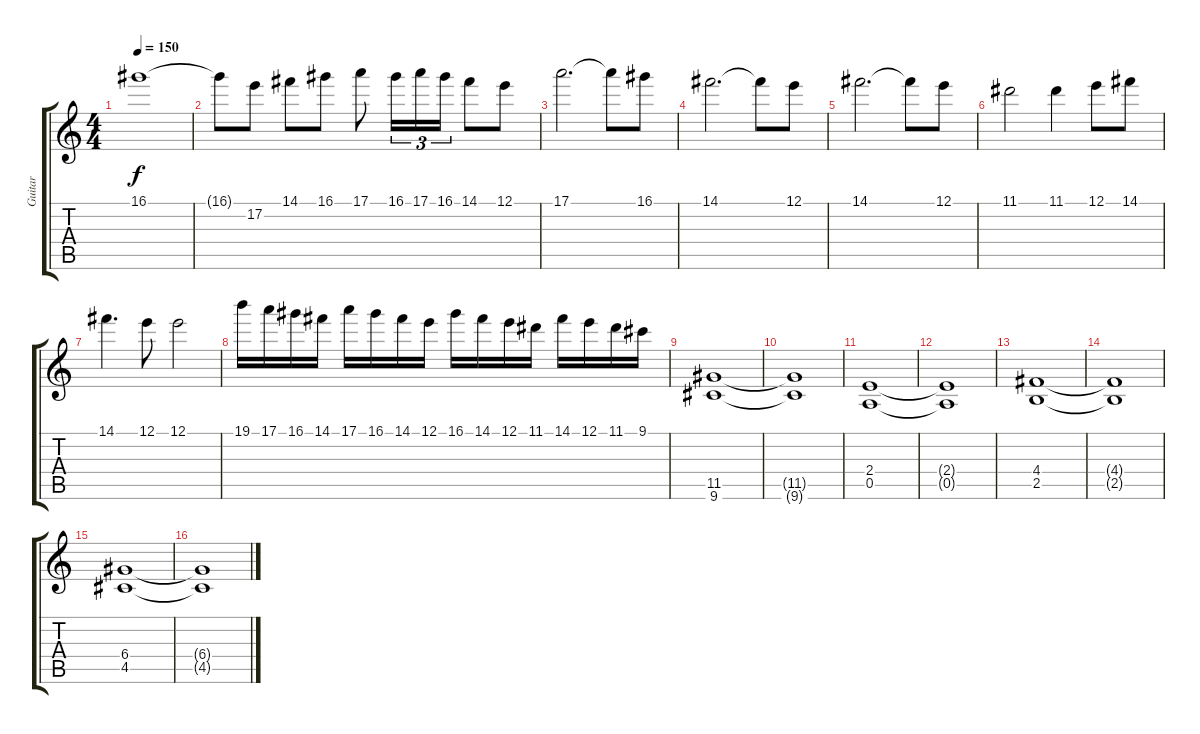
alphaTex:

\track ("Guitar" "Guitar") {instrument distortionguitar}
\staff {score tabs}
\tuning (E4 B3 G3 D3 A2 E2) {hide}
\ts (4 4)
\tempo 150
\clef g2
\ks c
16.1.1{dy f} |
16.1{t}.8 17.2.8 14.1.8 16.1.8 17.1.8 16.1.16{tu (3 2)} 17.1.16{tu (3 2)} 16.1.16{tu (3 2)} 14.1.8 12.1.8 |
17.1.2{d} 17.1{t}.8 16.1.8 |
14.1.2{d} 14.1{t}.8 12.1.8 |
14.1.2{d} 14.1{t}.8 12.1.8 |
11.1.2 11.1.4 12.1.8 14.1.8 |
14.1.4{d} 12.1.8 12.1.2 |
19.1.16 17.1.16 16.1.16 14.1.16 17.1.16 16.1.16 14.1.16 12.1.16 16.1.16 14.1.16 12.1.16 11.1.16 14.1.16 12.1.16 11.1.16 9.1.16 |
(11.5 9.6).1 |
(11.5{t} 9.6{t}).1 |
(2.4 0.5).1 |
(2.4{t} 0.5{t}).1 |
(4.4 2.5).1 |
(4.4{t} 2.5{t}).1 |
(6.4 4.5).1 |
(6.4{t} 4.5{t}).1
